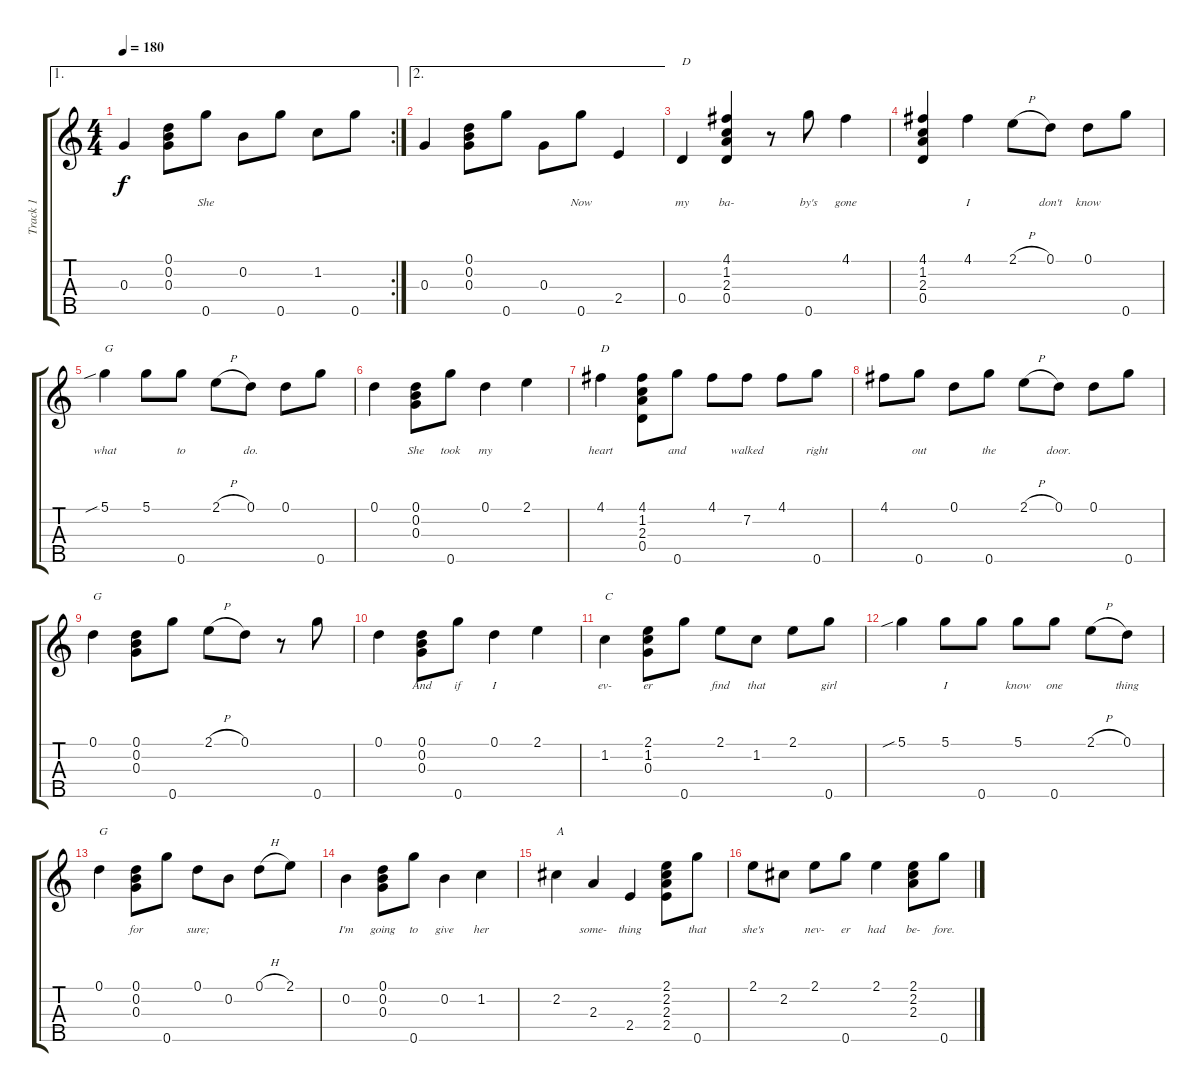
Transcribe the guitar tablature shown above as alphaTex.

\track ("Track 1" "Track 1") {instrument banjo}
\staff {score tabs}
\tuning (D4 B3 G3 D3 G4) {hide}
\displaytranspose 12
\ae 1
\rc 2
\ts (4 4)
\tempo 180
\clef g2
\ks c
0.3.4{lyrics (0 "") lyrics (1 "") lyrics (2 "") lyrics (3 "") lyrics (4 "") dy f} (0.1 0.2 0.3).8{lyrics (0 "") lyrics (1 "") lyrics (2 "") lyrics (3 "") lyrics (4 "")} 0.5.8{lyrics (0 "She") lyrics (1 "") lyrics (2 "") lyrics (3 "") lyrics (4 "")} 0.2.8{lyrics (0 "") lyrics (1 "") lyrics (2 "") lyrics (3 "") lyrics (4 "")} 0.5.8{lyrics (0 "") lyrics (1 "") lyrics (2 "") lyrics (3 "") lyrics (4 "")} 1.2.8{lyrics (0 "") lyrics (1 "") lyrics (2 "") lyrics (3 "") lyrics (4 "")} 0.5.8{lyrics (0 "") lyrics (1 "") lyrics (2 "") lyrics (3 "") lyrics (4 "")} |
\ae 2
0.3.4{lyrics (0 "") lyrics (1 "") lyrics (2 "") lyrics (3 "") lyrics (4 "")} (0.1 0.2 0.3).8{lyrics (0 "") lyrics (1 "") lyrics (2 "") lyrics (3 "") lyrics (4 "")} 0.5.8{lyrics (0 "") lyrics (1 "") lyrics (2 "") lyrics (3 "") lyrics (4 "")} 0.3.8{lyrics (0 "") lyrics (1 "") lyrics (2 "") lyrics (3 "") lyrics (4 "")} 0.5.8{lyrics (0 "Now") lyrics (1 "") lyrics (2 "") lyrics (3 "") lyrics (4 "")} 2.4.4{lyrics (0 "") lyrics (1 "") lyrics (2 "") lyrics (3 "") lyrics (4 "")} |
0.4.4{txt "D" lyrics (0 "my") lyrics (1 "") lyrics (2 "") lyrics (3 "") lyrics (4 "")} (4.1 1.2 2.3 0.4).4{lyrics (0 "ba-") lyrics (1 "") lyrics (2 "") lyrics (3 "") lyrics (4 "")} r.8 0.5.8{lyrics (0 "by's") lyrics (1 "") lyrics (2 "") lyrics (3 "") lyrics (4 "")} 4.1.4{lyrics (0 "gone") lyrics (1 "") lyrics (2 "") lyrics (3 "") lyrics (4 "")} |
(4.1 1.2 2.3 0.4).4{lyrics (0 "") lyrics (1 "") lyrics (2 "") lyrics (3 "") lyrics (4 "")} 4.1.4{lyrics (0 "I") lyrics (1 "") lyrics (2 "") lyrics (3 "") lyrics (4 "")} 2.1{h}.8{lyrics (0 "") lyrics (1 "") lyrics (2 "") lyrics (3 "") lyrics (4 "")} 0.1.8{lyrics (0 "don't") lyrics (1 "") lyrics (2 "") lyrics (3 "") lyrics (4 "")} 0.1.8{lyrics (0 "know") lyrics (1 "") lyrics (2 "") lyrics (3 "") lyrics (4 "")} 0.5.8{lyrics (0 "") lyrics (1 "") lyrics (2 "") lyrics (3 "") lyrics (4 "")} |
5.1{sib}.4{txt "G" lyrics (0 "what") lyrics (1 "") lyrics (2 "") lyrics (3 "") lyrics (4 "")} 5.1.8{lyrics (0 "") lyrics (1 "") lyrics (2 "") lyrics (3 "") lyrics (4 "")} 0.5.8{lyrics (0 "to") lyrics (1 "") lyrics (2 "") lyrics (3 "") lyrics (4 "")} 2.1{h}.8{lyrics (0 "") lyrics (1 "") lyrics (2 "") lyrics (3 "") lyrics (4 "")} 0.1.8{lyrics (0 "do.") lyrics (1 "") lyrics (2 "") lyrics (3 "") lyrics (4 "")} 0.1.8{lyrics (0 "") lyrics (1 "") lyrics (2 "") lyrics (3 "") lyrics (4 "")} 0.5.8{lyrics (0 "") lyrics (1 "") lyrics (2 "") lyrics (3 "") lyrics (4 "")} |
0.1.4{lyrics (0 "") lyrics (1 "") lyrics (2 "") lyrics (3 "") lyrics (4 "")} (0.1 0.2 0.3).8{lyrics (0 "She") lyrics (1 "") lyrics (2 "") lyrics (3 "") lyrics (4 "")} 0.5.8{lyrics (0 "took") lyrics (1 "") lyrics (2 "") lyrics (3 "") lyrics (4 "")} 0.1.4{lyrics (0 "my") lyrics (1 "") lyrics (2 "") lyrics (3 "") lyrics (4 "")} 2.1.4{lyrics (0 "") lyrics (1 "") lyrics (2 "") lyrics (3 "") lyrics (4 "")} |
4.1.4{txt "D" lyrics (0 "heart") lyrics (1 "") lyrics (2 "") lyrics (3 "") lyrics (4 "")} (4.1 1.2 2.3 0.4).8{lyrics (0 "") lyrics (1 "") lyrics (2 "") lyrics (3 "") lyrics (4 "")} 0.5.8{lyrics (0 "and") lyrics (1 "") lyrics (2 "") lyrics (3 "") lyrics (4 "")} 4.1.8{lyrics (0 "") lyrics (1 "") lyrics (2 "") lyrics (3 "") lyrics (4 "")} 7.2.8{lyrics (0 "walked") lyrics (1 "") lyrics (2 "") lyrics (3 "") lyrics (4 "")} 4.1.8{lyrics (0 "") lyrics (1 "") lyrics (2 "") lyrics (3 "") lyrics (4 "")} 0.5.8{lyrics (0 "right") lyrics (1 "") lyrics (2 "") lyrics (3 "") lyrics (4 "")} |
4.1.8{lyrics (0 "") lyrics (1 "") lyrics (2 "") lyrics (3 "") lyrics (4 "")} 0.5.8{lyrics (0 "out") lyrics (1 "") lyrics (2 "") lyrics (3 "") lyrics (4 "")} 0.1.8{lyrics (0 "") lyrics (1 "") lyrics (2 "") lyrics (3 "") lyrics (4 "")} 0.5.8{lyrics (0 "the") lyrics (1 "") lyrics (2 "") lyrics (3 "") lyrics (4 "")} 2.1{h}.8{lyrics (0 "") lyrics (1 "") lyrics (2 "") lyrics (3 "") lyrics (4 "")} 0.1.8{lyrics (0 "door.") lyrics (1 "") lyrics (2 "") lyrics (3 "") lyrics (4 "")} 0.1.8{lyrics (0 "") lyrics (1 "") lyrics (2 "") lyrics (3 "") lyrics (4 "")} 0.5.8{lyrics (0 "") lyrics (1 "") lyrics (2 "") lyrics (3 "") lyrics (4 "")} |
0.1.4{txt "G" lyrics (0 "") lyrics (1 "") lyrics (2 "") lyrics (3 "") lyrics (4 "")} (0.1 0.2 0.3).8{lyrics (0 "") lyrics (1 "") lyrics (2 "") lyrics (3 "") lyrics (4 "")} 0.5.8{lyrics (0 "") lyrics (1 "") lyrics (2 "") lyrics (3 "") lyrics (4 "")} 2.1{h}.8{lyrics (0 "") lyrics (1 "") lyrics (2 "") lyrics (3 "") lyrics (4 "")} 0.1.8{lyrics (0 "") lyrics (1 "") lyrics (2 "") lyrics (3 "") lyrics (4 "")} r.8 0.5.8{lyrics (0 "") lyrics (1 "") lyrics (2 "") lyrics (3 "") lyrics (4 "")} |
0.1.4{lyrics (0 "") lyrics (1 "") lyrics (2 "") lyrics (3 "") lyrics (4 "")} (0.1 0.2 0.3).8{lyrics (0 "And") lyrics (1 "") lyrics (2 "") lyrics (3 "") lyrics (4 "")} 0.5.8{lyrics (0 "if") lyrics (1 "") lyrics (2 "") lyrics (3 "") lyrics (4 "")} 0.1.4{lyrics (0 "I") lyrics (1 "") lyrics (2 "") lyrics (3 "") lyrics (4 "")} 2.1.4{lyrics (0 "") lyrics (1 "") lyrics (2 "") lyrics (3 "") lyrics (4 "")} |
1.2.4{txt "C" lyrics (0 "ev-") lyrics (1 "") lyrics (2 "") lyrics (3 "") lyrics (4 "")} (2.1 1.2 0.3).8{lyrics (0 "er") lyrics (1 "") lyrics (2 "") lyrics (3 "") lyrics (4 "")} 0.5.8{lyrics (0 "") lyrics (1 "") lyrics (2 "") lyrics (3 "") lyrics (4 "")} 2.1.8{lyrics (0 "find") lyrics (1 "") lyrics (2 "") lyrics (3 "") lyrics (4 "")} 1.2.8{lyrics (0 "that") lyrics (1 "") lyrics (2 "") lyrics (3 "") lyrics (4 "")} 2.1.8{lyrics (0 "") lyrics (1 "") lyrics (2 "") lyrics (3 "") lyrics (4 "")} 0.5.8{lyrics (0 "girl") lyrics (1 "") lyrics (2 "") lyrics (3 "") lyrics (4 "")} |
5.1{sib}.4{lyrics (0 "") lyrics (1 "") lyrics (2 "") lyrics (3 "") lyrics (4 "")} 5.1.8{lyrics (0 "I") lyrics (1 "") lyrics (2 "") lyrics (3 "") lyrics (4 "")} 0.5.8{lyrics (0 "") lyrics (1 "") lyrics (2 "") lyrics (3 "") lyrics (4 "")} 5.1.8{lyrics (0 "know") lyrics (1 "") lyrics (2 "") lyrics (3 "") lyrics (4 "")} 0.5.8{lyrics (0 "one") lyrics (1 "") lyrics (2 "") lyrics (3 "") lyrics (4 "")} 2.1{h}.8{lyrics (0 "") lyrics (1 "") lyrics (2 "") lyrics (3 "") lyrics (4 "")} 0.1.8{lyrics (0 "thing") lyrics (1 "") lyrics (2 "") lyrics (3 "") lyrics (4 "")} |
0.1.4{txt "G" lyrics (0 "") lyrics (1 "") lyrics (2 "") lyrics (3 "") lyrics (4 "")} (0.1 0.2 0.3).8{lyrics (0 "for") lyrics (1 "") lyrics (2 "") lyrics (3 "") lyrics (4 "")} 0.5.8{lyrics (0 "") lyrics (1 "") lyrics (2 "") lyrics (3 "") lyrics (4 "")} 0.1.8{lyrics (0 "sure;") lyrics (1 "") lyrics (2 "") lyrics (3 "") lyrics (4 "")} 0.2.8{lyrics (0 "") lyrics (1 "") lyrics (2 "") lyrics (3 "") lyrics (4 "")} 0.1{h}.8{lyrics (0 "") lyrics (1 "") lyrics (2 "") lyrics (3 "") lyrics (4 "")} 2.1.8{lyrics (0 "") lyrics (1 "") lyrics (2 "") lyrics (3 "") lyrics (4 "")} |
0.2.4{lyrics (0 "I'm") lyrics (1 "") lyrics (2 "") lyrics (3 "") lyrics (4 "")} (0.1 0.2 0.3).8{lyrics (0 "going") lyrics (1 "") lyrics (2 "") lyrics (3 "") lyrics (4 "")} 0.5.8{lyrics (0 "to") lyrics (1 "") lyrics (2 "") lyrics (3 "") lyrics (4 "")} 0.2.4{lyrics (0 "give") lyrics (1 "") lyrics (2 "") lyrics (3 "") lyrics (4 "")} 1.2.4{lyrics (0 "her") lyrics (1 "") lyrics (2 "") lyrics (3 "") lyrics (4 "")} |
2.2.4{txt "A" lyrics (0 "") lyrics (1 "") lyrics (2 "") lyrics (3 "") lyrics (4 "")} 2.3.4{lyrics (0 "some-") lyrics (1 "") lyrics (2 "") lyrics (3 "") lyrics (4 "")} 2.4.4{lyrics (0 "thing") lyrics (1 "") lyrics (2 "") lyrics (3 "") lyrics (4 "")} (2.1 2.2 2.3 2.4).8{lyrics (0 "") lyrics (1 "") lyrics (2 "") lyrics (3 "") lyrics (4 "")} 0.5.8{lyrics (0 "that") lyrics (1 "") lyrics (2 "") lyrics (3 "") lyrics (4 "")} |
2.1.8{lyrics (0 "she's") lyrics (1 "") lyrics (2 "") lyrics (3 "") lyrics (4 "")} 2.2.8{lyrics (0 "") lyrics (1 "") lyrics (2 "") lyrics (3 "") lyrics (4 "")} 2.1.8{lyrics (0 "nev-") lyrics (1 "") lyrics (2 "") lyrics (3 "") lyrics (4 "")} 0.5.8{lyrics (0 "er") lyrics (1 "") lyrics (2 "") lyrics (3 "") lyrics (4 "")} 2.1.4{lyrics (0 "had") lyrics (1 "") lyrics (2 "") lyrics (3 "") lyrics (4 "")} (2.1 2.2 2.3).8{lyrics (0 "be-") lyrics (1 "") lyrics (2 "") lyrics (3 "") lyrics (4 "")} 0.5.8{lyrics (0 "fore.") lyrics (1 "") lyrics (2 "") lyrics (3 "") lyrics (4 "")}
